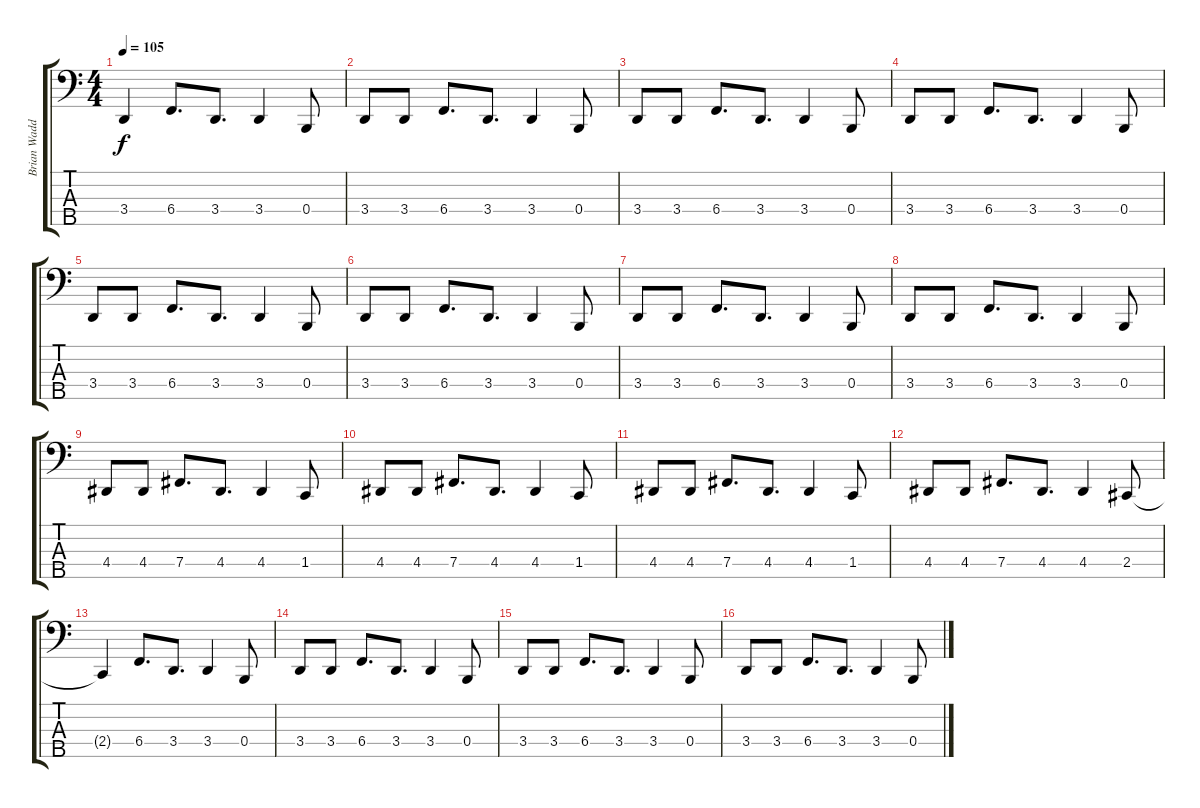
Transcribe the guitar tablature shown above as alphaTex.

\track ("Brian Waddell" "Brian Wadd") {instrument electricbasspick}
\staff {score tabs}
\tuning (Gb2 B1 Gb1 B0 Gb0) {hide}
\ts (4 4)
\tempo 105
\clef f4
\ks c
3.4.4{dy f} 6.4.8{d} 3.4.8{d} 3.4.4 0.4.8 |
3.4.8 3.4.8 6.4.8{d} 3.4.8{d} 3.4.4 0.4.8 |
3.4.8 3.4.8 6.4.8{d} 3.4.8{d} 3.4.4 0.4.8 |
3.4.8 3.4.8 6.4.8{d} 3.4.8{d} 3.4.4 0.4.8 |
3.4.8 3.4.8 6.4.8{d} 3.4.8{d} 3.4.4 0.4.8 |
3.4.8 3.4.8 6.4.8{d} 3.4.8{d} 3.4.4 0.4.8 |
3.4.8 3.4.8 6.4.8{d} 3.4.8{d} 3.4.4 0.4.8 |
3.4.8 3.4.8 6.4.8{d} 3.4.8{d} 3.4.4 0.4.8 |
4.4.8 4.4.8 7.4.8{d} 4.4.8{d} 4.4.4 1.4.8 |
4.4.8 4.4.8 7.4.8{d} 4.4.8{d} 4.4.4 1.4.8 |
4.4.8 4.4.8 7.4.8{d} 4.4.8{d} 4.4.4 1.4.8 |
4.4.8 4.4.8 7.4.8{d} 4.4.8{d} 4.4.4 2.4.8 |
2.4{t}.4 6.4.8{d} 3.4.8{d} 3.4.4 0.4.8 |
3.4.8 3.4.8 6.4.8{d} 3.4.8{d} 3.4.4 0.4.8 |
3.4.8 3.4.8 6.4.8{d} 3.4.8{d} 3.4.4 0.4.8 |
3.4.8 3.4.8 6.4.8{d} 3.4.8{d} 3.4.4 0.4.8
